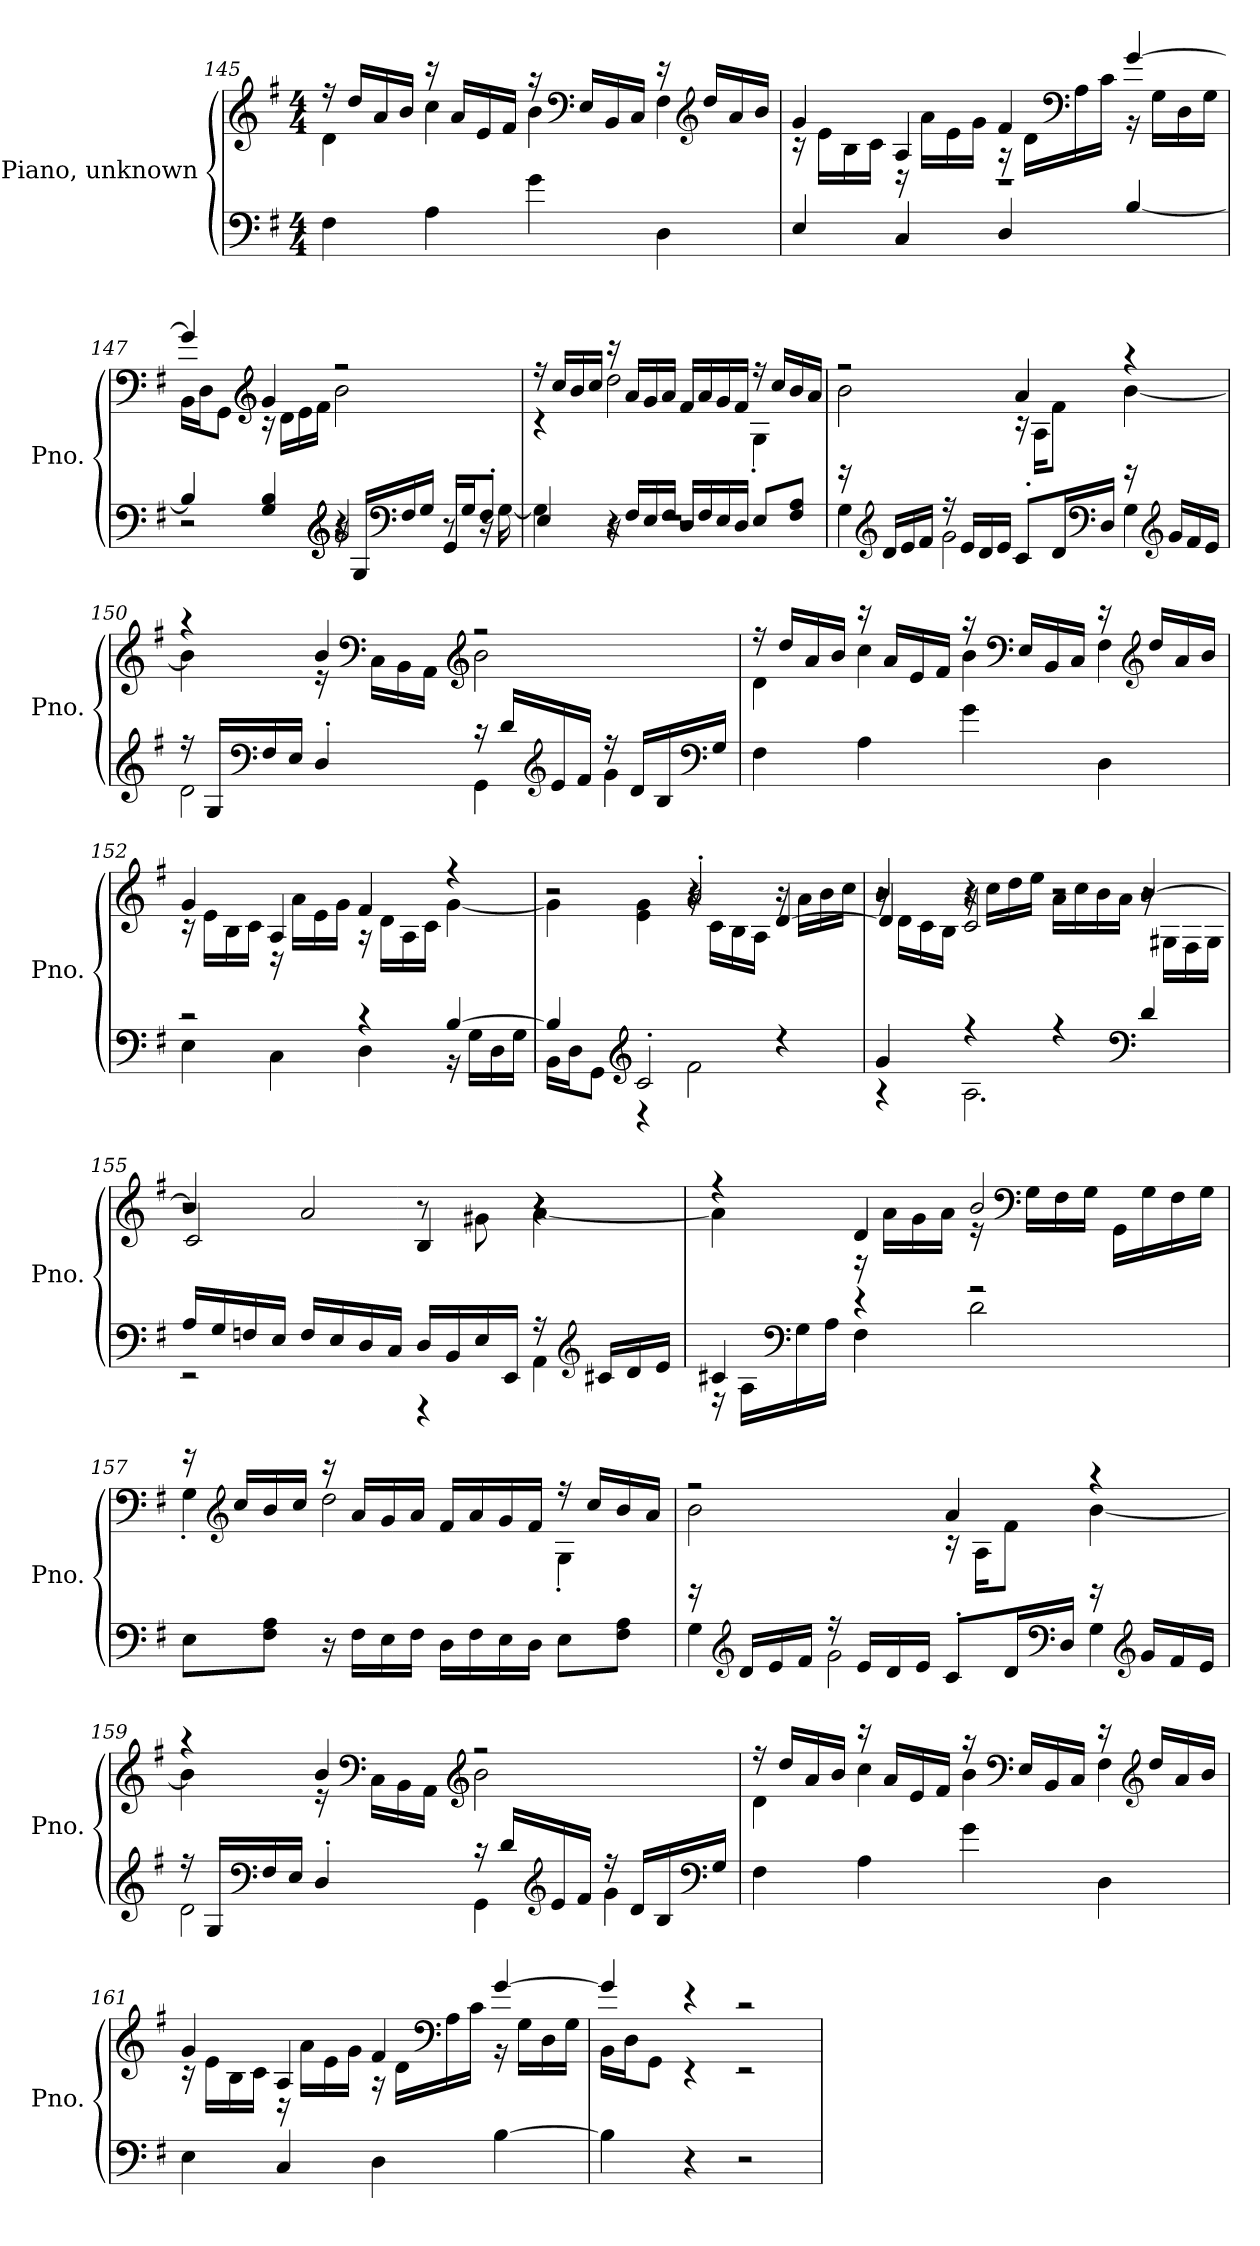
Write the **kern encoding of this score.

**kern	**kern
*part1	*part1
*staff2	*staff1
*I"Piano, unknown	*
*I'Pno.	*
!!LO:LB:g=z
*clefF4	*clefG2
*k[f#]	*k[f#]
*M4/4	*M4/4
=145	=145
*	*^
4F#\	16r	4d\
.	16dd/LL	.
.	16a/	.
.	16b/JJ	.
4A\	16r	4cc\
.	16a/LL	.
.	16e/	.
.	16f#/JJ	.
4g\	16r	4b\
*	*clefF4	*
.	16E/LL	.
.	16BB/	.
.	16C/JJ	.
4D\	16r	4F#\
*	*clefG2	*
.	16dd/LL	.
.	16a/	.
.	16b/JJ	.
=146	=146	=146
*^	*	*
1r	4E/	4g/	16r
.	.	.	16e\LL
.	.	.	16B\
.	.	.	16c\JJ
.	4C/	4A/	16r
.	.	.	16a\LL
.	.	.	16e\
.	.	.	16g\JJ
.	4D/	4f#/	16r
.	.	.	16d\LL
*	*	*clefF4	*
.	.	.	16A\
.	.	.	16c\JJ
.	[4B/	[4g/	16r
.	.	.	16G\LL
.	.	.	16D\
.	.	.	16G\JJ
!!LO:LB:g=z	!!
=147	=147	=147	=147
*	*^	*	*
2r	2r	4B/]	4g/]	16BB\LL
.	.	.	.	16D\J
.	.	.	.	8GG\J
*	*	*	*clefG2	*
.	.	4G/ 4B/	4g/	16r
.	.	.	.	16d\LL
.	.	.	.	16e\
.	.	.	.	16f#\JJ
*clefG2	*	*	*	*
2g/	4r	16r	2r	2b\
.	.	16G/LL	.	.
*clefF4	*	*	*	*
.	.	16F#/	.	.
.	.	16G/JJ	.	.
.	8r	16GG/LL	.	.
.	.	16G/J	.	.
.	16r	8F#'/J	.	.
.	[16G\	.	.	.
=148	=148	=148	=148	=148
1r	4G\]	4E/	16r	4r
.	.	.	16cc/LL	.
.	.	.	16b/	.
.	.	.	16cc/JJ	.
.	4r	16r	16r	2dd\
.	.	16F#/LL	16a/LL	.
.	.	16E/	16g/	.
.	.	16F#/JJ	16a/JJ	.
.	2r	16D/LL	16f#/LL	.
.	.	16F#/	16a/	.
.	.	16E/	16g/	.
.	.	16D/JJ	16f#/JJ	.
.	.	8E/L	16r	4G'\
.	.	.	16cc/LL	.
.	.	8F#/ 8A/J	16b/	.
.	.	.	16a/JJ	.
*	*v	*v	*	*
!!LO:LB:g=z	!!
=149	=149	=149	=149
16r	4G\	2r	2b\
*clefG2	*	*	*
16d/LL	.	.	.
16e/	.	.	.
16f#/JJ	.	.	.
16r	2g\	.	.
16e/LL	.	.	.
16d/	.	.	.
16e/JJ	.	.	.
8c'/L	.	4a/	16r
.	.	.	16A\KL
16d/L	.	.	8f#\J
*clefF4	*	*	*
16D/JJ	.	.	.
16r	4G\	4r	[4b\
*clefG2	*	*	*
16g/LL	.	.	.
16f#/	.	.	.
16e/JJ	.	.	.
=150	=150	=150	=150
16r	2d\	4r	4b\]
16G/LL	.	.	.
*clefF4	*	*	*
16F#/	.	.	.
16E/JJ	.	.	.
4D'/	.	4b/	16r
*	*	*clefF4	*
.	.	.	16C\LL
.	.	.	16BB\
.	.	.	16AA\JJ
*	*	*clefG2	*
16r	4GG\	2r	2b\
16d/LL	.	.	.
*clefG2	*	*	*
16e/	.	.	.
16f#/JJ	.	.	.
16r	4g\	.	.
16d/LL	.	.	.
16B/	.	.	.
*clefF4	*	*	*
16G/JJ	.	.	.
*v	*v	*	*
!!LO:LB:g=z	!!
=151	=151	=151
4F#\	16r	4d\
.	16dd/LL	.
.	16a/	.
.	16b/JJ	.
4A\	16r	4cc\
.	16a/LL	.
.	16e/	.
.	16f#/JJ	.
4g\	16r	4b\
*	*clefF4	*
.	16E/LL	.
.	16BB/	.
.	16C/JJ	.
4D\	16r	4F#\
*	*clefG2	*
.	16dd/LL	.
.	16a/	.
.	16b/JJ	.
=152	=152	=152
*^	*	*
2r	4E\	4g/	16r
.	.	.	16e\LL
.	.	.	16B\
.	.	.	16c\JJ
.	4C\	4A/	16r
.	.	.	16a\LL
.	.	.	16e\
.	.	.	16g\JJ
4r	4D\	4f#/	16r
.	.	.	16d\LL
.	.	.	16A\
.	.	.	16c\JJ
[4B/	16r	4r	[4g\
.	16G\LL	.	.
.	16D\	.	.
.	16G\JJ	.	.
!!LO:LB:g=z
=153	=153	=153	=153
*	*	*	*^
4B/]	16BB\LL	2r	4g\]	2r
.	16D\J	.	.	.
.	8GG\J	.	.	.
*clefG2	*	*	*	*
2c'/	4r	.	4e\ 4g\	.
.	2f#\	2a'/	16r	4r
.	.	.	16c\LL	.
.	.	.	16B\	.
.	.	.	16A\JJ	.
4r	.	.	16r	[4d/
.	.	.	16a\LL	.
.	.	.	16b\	.
.	.	.	16cc\JJ	.
=154	=154	=154	=154	=154
4g/	4r	4b/	16r	4d/]
.	.	.	16d\LL	.
.	.	.	16c\	.
.	.	.	16B\JJ	.
4r	2.A\	2c/	16r	4r
.	.	.	16cc\LL	.
.	.	.	16dd\	.
.	.	.	16ee\JJ	.
4r	.	.	16a\LL	2r
.	.	.	16cc\	.
.	.	.	16b\	.
.	.	.	16a\JJ	.
*clefF4	*	*	*	*
4d/	.	[4b/	16r	.
.	.	.	16G#X\LL	.
.	.	.	16F#\	.
.	.	.	16G#\JJ	.
!!LO:PB:g=z	!!	!!
=155	=155	=155	=155	=155
16A/LL	2r	4b/]	2r	2c/
16G/	.	.	.	.
16Fn/	.	.	.	.
16E/JJ	.	.	.	.
16F/LL	.	2a/	.	.
16E/	.	.	.	.
16D/	.	.	.	.
16C/JJ	.	.	.	.
16D/LL	4r	.	8r	4B/
16BB/	.	.	.	.
16E/	.	.	8g#X\	.
16EE/JJ	.	.	.	.
16r	4AA\	4r	[4a\	4r
*clefG2	*	*	*	*
16c#X/LL	.	.	.	.
16d/	.	.	.	.
16e/JJ	.	.	.	.
*	*	*	*v	*v
=156	=156	=156	=156
4c#X/	16r	4r	4a\]
.	16A\LL	.	.
*clefF4	*	*	*
.	16G\	.	.
.	16A\JJ	.	.
4r	4F#\	4d/	16r
.	.	.	16a\LL
.	.	.	16g\
.	.	.	16a\JJ
2r	2d\	2b/	16r
*	*	*clefF4	*
.	.	.	16G\LL
.	.	.	16F#\
.	.	.	16G\JJ
.	.	.	16GG\LL
.	.	.	16G\
.	.	.	16F#\
.	.	.	16G\JJ
*v	*v	*	*
!!LO:LB:g=z	!!
=157	=157	=157
8E\L	16r	4G'\
*	*clefG2	*
.	16cc/LL	.
8F#\ 8A\J	16b/	.
.	16cc/JJ	.
16r	16r	2dd\
16F#\LL	16a/LL	.
16E\	16g/	.
16F#\JJ	16a/JJ	.
16D\LL	16f#/LL	.
16F#\	16a/	.
16E\	16g/	.
16D\JJ	16f#/JJ	.
8E\L	16r	4G'\
.	16cc/LL	.
8F#\ 8A\J	16b/	.
.	16a/JJ	.
=158	=158	=158
*^	*	*
16r	4G\	2r	2b\
*clefG2	*	*	*
16d/LL	.	.	.
16e/	.	.	.
16f#/JJ	.	.	.
16r	2g\	.	.
16e/LL	.	.	.
16d/	.	.	.
16e/JJ	.	.	.
8c'/L	.	4a/	16r
.	.	.	16A\KL
16d/L	.	.	8f#\J
*clefF4	*	*	*
16D/JJ	.	.	.
16r	4G\	4r	[4b\
*clefG2	*	*	*
16g/LL	.	.	.
16f#/	.	.	.
16e/JJ	.	.	.
!!LO:LB:g=z	!!
=159	=159	=159	=159
16r	2d\	4r	4b\]
16G/LL	.	.	.
*clefF4	*	*	*
16F#/	.	.	.
16E/JJ	.	.	.
4D'/	.	4b/	16r
*	*	*clefF4	*
.	.	.	16C\LL
.	.	.	16BB\
.	.	.	16AA\JJ
*	*	*clefG2	*
16r	4GG\	2r	2b\
16d/LL	.	.	.
*clefG2	*	*	*
16e/	.	.	.
16f#/JJ	.	.	.
16r	4g\	.	.
16d/LL	.	.	.
16B/	.	.	.
*clefF4	*	*	*
16G/JJ	.	.	.
*v	*v	*	*
=160	=160	=160
4F#\	16r	4d\
.	16dd/LL	.
.	16a/	.
.	16b/JJ	.
4A\	16r	4cc\
.	16a/LL	.
.	16e/	.
.	16f#/JJ	.
4g\	16r	4b\
*	*clefF4	*
.	16E/LL	.
.	16BB/	.
.	16C/JJ	.
4D\	16r	4F#\
*	*clefG2	*
.	16dd/LL	.
.	16a/	.
.	16b/JJ	.
!!LO:LB:g=z	!!
=161	=161	=161
4E\	4g/	16r
.	.	16e\LL
.	.	16B\
.	.	16c\JJ
4C/	4A/	16r
.	.	16a\LL
.	.	16e\
.	.	16g\JJ
4D\	4f#/	16r
.	.	16d\LL
*	*clefF4	*
.	.	16A\
.	.	16c\JJ
[4B\	[4g/	16r
.	.	16G\LL
.	.	16D\
.	.	16G\JJ
=162	=162	=162
4B\]	4g/]	16BB\LL
.	.	16D\J
.	.	8GG\J
4r	4r	4r
2r	2r	2r
*	*v	*v
=	=
*-	*-
